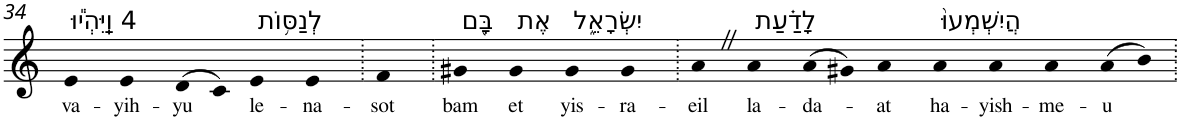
**kern	**text
*part1	*part1
*staff1	*staff1
*I"Piano	*
*I'Pno	*
!!LO:PB:g=z
*clefG2	*
*k[]	*
=34	=34
!LO:TX:a:t=4 וַֽיִּהְי֕וּ	!
!	!LO:LY:b
4e	va-
!	!LO:LY:b
4e	-yih-
!	!LO:LY:b
(>8d	-yu
8c)	.
!LO:TX:a:t=לְנַסּ֥וֹת	!
!	!LO:LY:b
4e	le-
!	!LO:LY:b
4e	-na-
=35.	=35.
!	!LO:LY:b
4f	-sot
=36.	=36.
!LO:TX:a:t=בָּ֖ם	!
!	!LO:LY:b
4g#X	bam
!LO:TX:a:t=אֶת	!
!	!LO:LY:b
4g#	et
!LO:TX:a:t=יִשְׂרָאֵ֑ל	!
!	!LO:LY:b
4g#	yis-
!	!LO:LY:b
4g#	-ra-
=37.	=37.
!	!LO:LY:b
4aZ	-eil
!LO:TX:a:t=לָדַ֗עַת	!
!	!LO:LY:b
4a	la-
!	!LO:LY:b
(>8a	-da-
8g#X)	.
!	!LO:LY:b
4a	-at
!LO:TX:a:t=הֲיִשְׁמְעוּ֙	!
!	!LO:LY:b
4a	ha-
!	!LO:LY:b
4a	-yish-
!	!LO:LY:b
4a	-me-
!	!LO:LY:b
(>8a	-u
8b)	.
=.	=.
*-	*-
